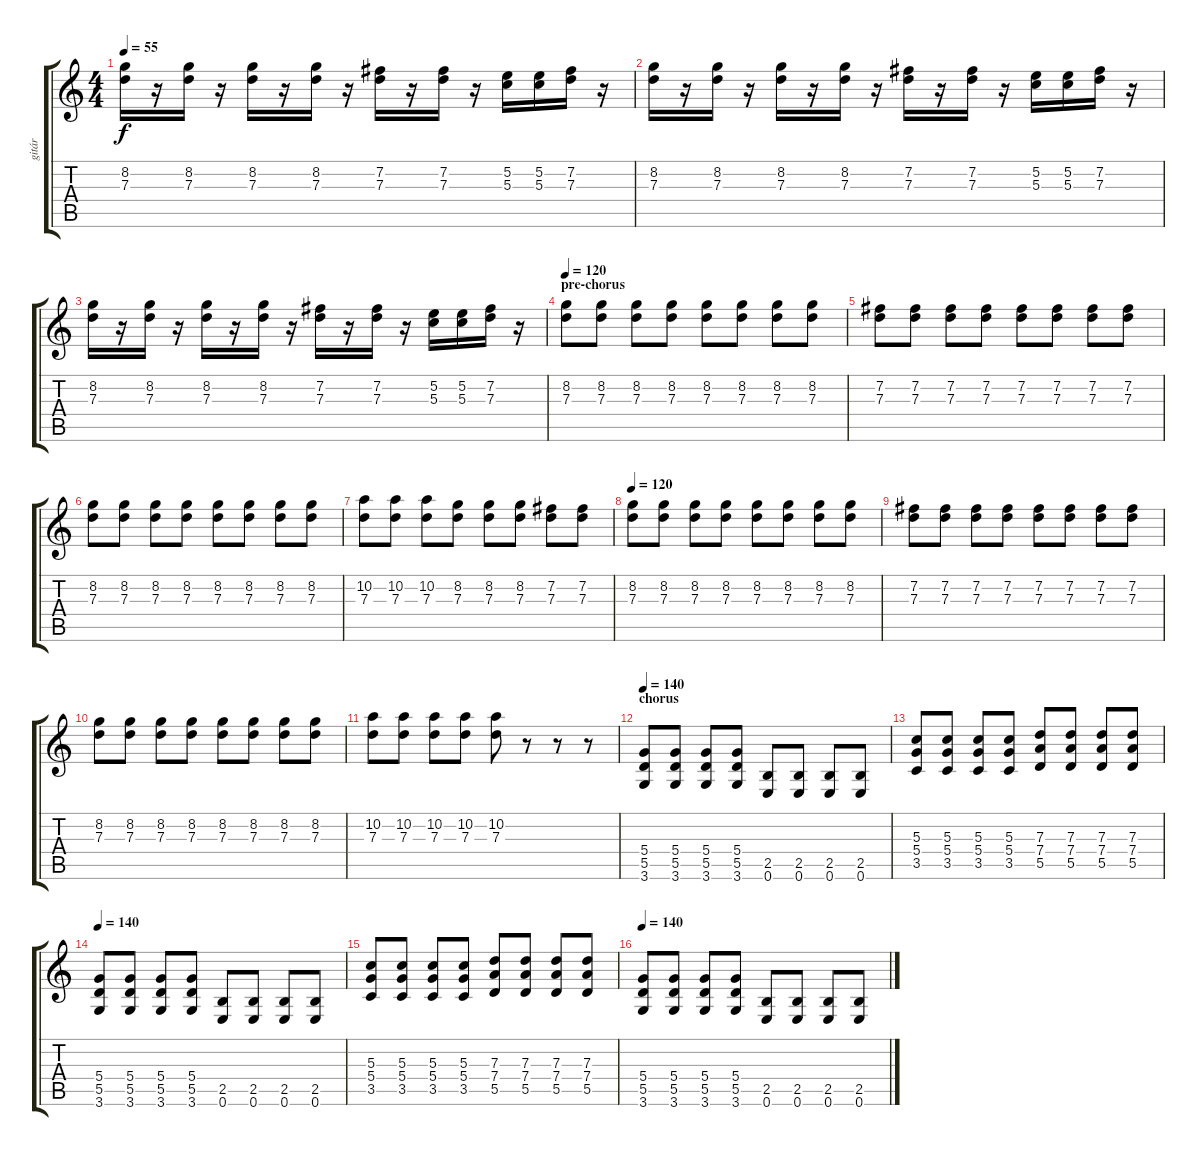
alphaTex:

\track ("gitár " "gitár ") {instrument distortionguitar}
\staff {score tabs}
\tuning (E4 B3 G3 D3 A2 E2) {hide}
\ts (4 4)
\tempo 55
\clef g2
\ks c
(8.2 7.3).16{dy f} r.16 (8.2 7.3).16 r.16 (8.2 7.3).16 r.16 (8.2 7.3).16 r.16 (7.2 7.3).16 r.16 (7.2 7.3).16 r.16 (5.2 5.3).16 (5.2 5.3).16 (7.2 7.3).16 r.16 |
(8.2 7.3).16 r.16 (8.2 7.3).16 r.16 (8.2 7.3).16 r.16 (8.2 7.3).16 r.16 (7.2 7.3).16 r.16 (7.2 7.3).16 r.16 (5.2 5.3).16 (5.2 5.3).16 (7.2 7.3).16 r.16 |
(8.2 7.3).16 r.16 (8.2 7.3).16 r.16 (8.2 7.3).16 r.16 (8.2 7.3).16 r.16 (7.2 7.3).16 r.16 (7.2 7.3).16 r.16 (5.2 5.3).16 (5.2 5.3).16 (7.2 7.3).16 r.16 |
\section ("" "pre-chorus")
\tempo 120
(8.2 7.3).8 (8.2 7.3).8 (8.2 7.3).8 (8.2 7.3).8 (8.2 7.3).8 (8.2 7.3).8 (8.2 7.3).8 (8.2 7.3).8 |
(7.2 7.3).8 (7.2 7.3).8 (7.2 7.3).8 (7.2 7.3).8 (7.2 7.3).8 (7.2 7.3).8 (7.2 7.3).8 (7.2 7.3).8 |
(8.2 7.3).8 (8.2 7.3).8 (8.2 7.3).8 (8.2 7.3).8 (8.2 7.3).8 (8.2 7.3).8 (8.2 7.3).8 (8.2 7.3).8 |
(10.2 7.3).8 (10.2 7.3).8 (10.2 7.3).8 (8.2 7.3).8 (8.2 7.3).8 (8.2 7.3).8 (7.2 7.3).8 (7.2 7.3).8 |
\tempo 120
(8.2 7.3).8 (8.2 7.3).8 (8.2 7.3).8 (8.2 7.3).8 (8.2 7.3).8 (8.2 7.3).8 (8.2 7.3).8 (8.2 7.3).8 |
(7.2 7.3).8 (7.2 7.3).8 (7.2 7.3).8 (7.2 7.3).8 (7.2 7.3).8 (7.2 7.3).8 (7.2 7.3).8 (7.2 7.3).8 |
(8.2 7.3).8 (8.2 7.3).8 (8.2 7.3).8 (8.2 7.3).8 (8.2 7.3).8 (8.2 7.3).8 (8.2 7.3).8 (8.2 7.3).8 |
(10.2 7.3).8 (10.2 7.3).8 (10.2 7.3).8 (10.2 7.3).8 (10.2 7.3).8 r.8 r.8 r.8 |
\section ("" "chorus")
\tempo 140
(5.4 5.5 3.6).8 (5.4 5.5 3.6).8 (5.4 5.5 3.6).8 (5.4 5.5 3.6).8 (2.5 0.6).8 (2.5 0.6).8 (2.5 0.6).8 (2.5 0.6).8 |
(5.3 5.4 3.5).8 (5.3 5.4 3.5).8 (5.3 5.4 3.5).8 (5.3 5.4 3.5).8 (7.3 7.4 5.5).8 (7.3 7.4 5.5).8 (7.3 7.4 5.5).8 (7.3 7.4 5.5).8 |
\tempo 140
(5.4 5.5 3.6).8 (5.4 5.5 3.6).8 (5.4 5.5 3.6).8 (5.4 5.5 3.6).8 (2.5 0.6).8 (2.5 0.6).8 (2.5 0.6).8 (2.5 0.6).8 |
(5.3 5.4 3.5).8 (5.3 5.4 3.5).8 (5.3 5.4 3.5).8 (5.3 5.4 3.5).8 (7.3 7.4 5.5).8 (7.3 7.4 5.5).8 (7.3 7.4 5.5).8 (7.3 7.4 5.5).8 |
\tempo 140
(5.4 5.5 3.6).8 (5.4 5.5 3.6).8 (5.4 5.5 3.6).8 (5.4 5.5 3.6).8 (2.5 0.6).8 (2.5 0.6).8 (2.5 0.6).8 (2.5 0.6).8
